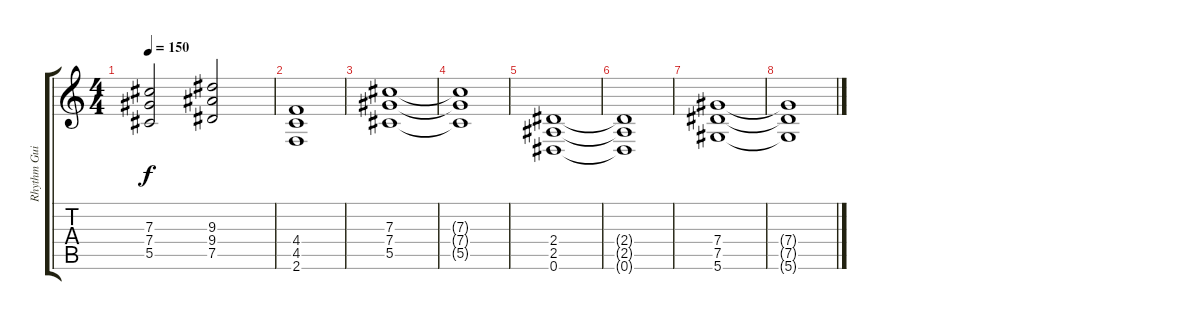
\track ("Rhythm Guitar" "Rhythm Gui") {instrument distortionguitar}
\staff {score tabs}
\tuning (Eb4 Bb3 Gb3 Db3 Ab2 Eb2) {hide}
\ts (4 4)
\tempo 150
\clef g2
\ks c
(7.3 7.4 5.5).2{dy f} (9.3 9.4 7.5).2 |
(4.4 4.5 2.6).1 |
(7.3 7.4 5.5).1 |
(7.3{t} 7.4{t} 5.5{t}).1 |
(2.4 2.5 0.6).1 |
(2.4{t} 2.5{t} 0.6{t}).1 |
(7.4 7.5 5.6).1 |
(7.4{t} 7.5{t} 5.6{t}).1
